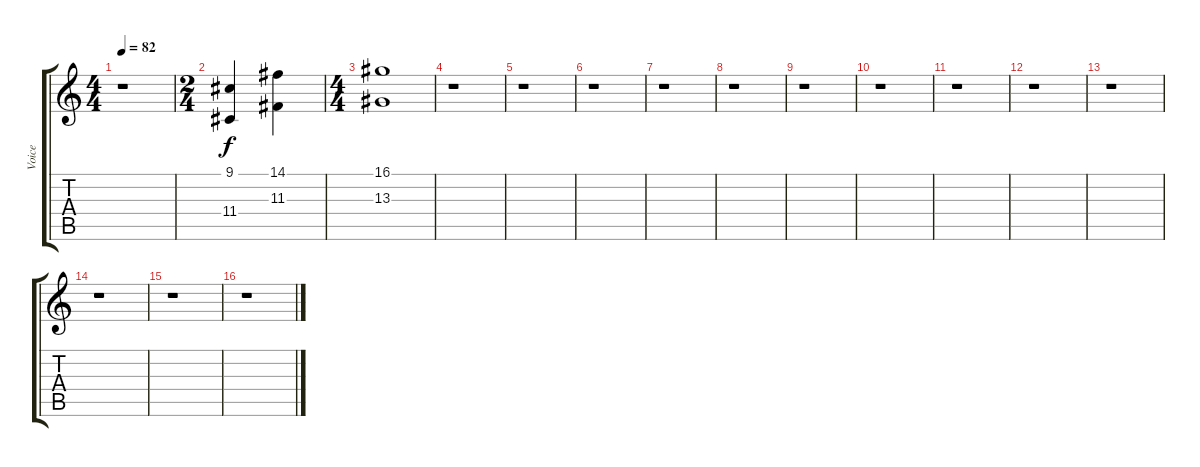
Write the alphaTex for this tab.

\track ("Voice" "Voice") {instrument honkytonkpiano}
\staff {score tabs}
\tuning (E4 B3 G3 D3 A2 E2) {hide}
\ts (4 4)
\tempo 82
\clef g2
\ks c
r.1{dy f} |
\ts (2 4)
(9.1 11.4).4 (14.1 11.3).4 |
\ts (4 4)
(16.1 13.3).1 |
r.1 |
r.1 |
r.1 |
r.1 |
r.1 |
r.1 |
r.1 |
r.1 |
r.1 |
r.1 |
r.1 |
r.1 |
r.1
